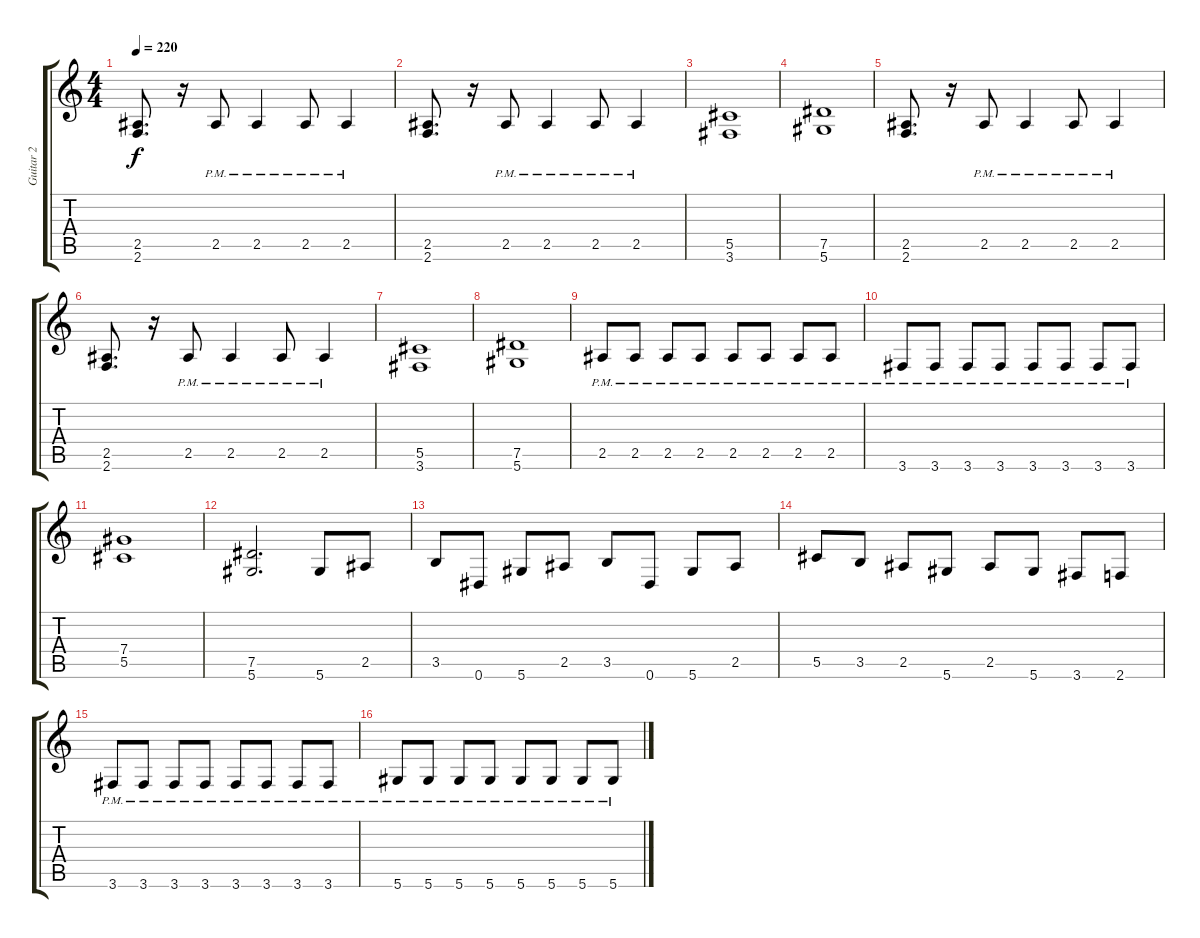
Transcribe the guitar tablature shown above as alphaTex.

\track ("Guitar 2" "Guitar 2") {instrument distortionguitar}
\staff {score tabs}
\tuning (Eb4 Bb3 Gb3 Db3 Ab2 Eb2) {hide}
\ts (4 4)
\tempo 220
\clef g2
\ks c
(2.5 2.6).8{d dy f instrument distortionguitar} r.16 2.5{pm}.8 2.5{pm}.4 2.5{pm}.8 2.5{pm}.4 |
(2.5 2.6).8{d} r.16 2.5{pm}.8 2.5{pm}.4 2.5{pm}.8 2.5{pm}.4 |
(5.5 3.6).1 |
(7.5 5.6).1 |
(2.5 2.6).8{d} r.16 2.5{pm}.8 2.5{pm}.4 2.5{pm}.8 2.5{pm}.4 |
(2.5 2.6).8{d} r.16 2.5{pm}.8 2.5{pm}.4 2.5{pm}.8 2.5{pm}.4 |
(5.5 3.6).1 |
(7.5 5.6).1 |
2.5{pm}.8 2.5{pm}.8 2.5{pm}.8 2.5{pm}.8 2.5{pm}.8 2.5{pm}.8 2.5{pm}.8 2.5{pm}.8 |
3.6{pm}.8 3.6{pm}.8 3.6{pm}.8 3.6{pm}.8 3.6{pm}.8 3.6{pm}.8 3.6{pm}.8 3.6{pm}.8 |
(7.4 5.5).1 |
(7.5 5.6).2{d} 5.6.8 2.5.8 |
3.5.8 0.6.8 5.6.8 2.5.8 3.5.8 0.6.8 5.6.8 2.5.8 |
5.5.8 3.5.8 2.5.8 5.6.8 2.5.8 5.6.8 3.6.8 2.6.8 |
3.6{pm}.8 3.6{pm}.8 3.6{pm}.8 3.6{pm}.8 3.6{pm}.8 3.6{pm}.8 3.6{pm}.8 3.6{pm}.8 |
5.6{pm}.8 5.6{pm}.8 5.6{pm}.8 5.6{pm}.8 5.6{pm}.8 5.6{pm}.8 5.6{pm}.8 5.6{pm}.8
